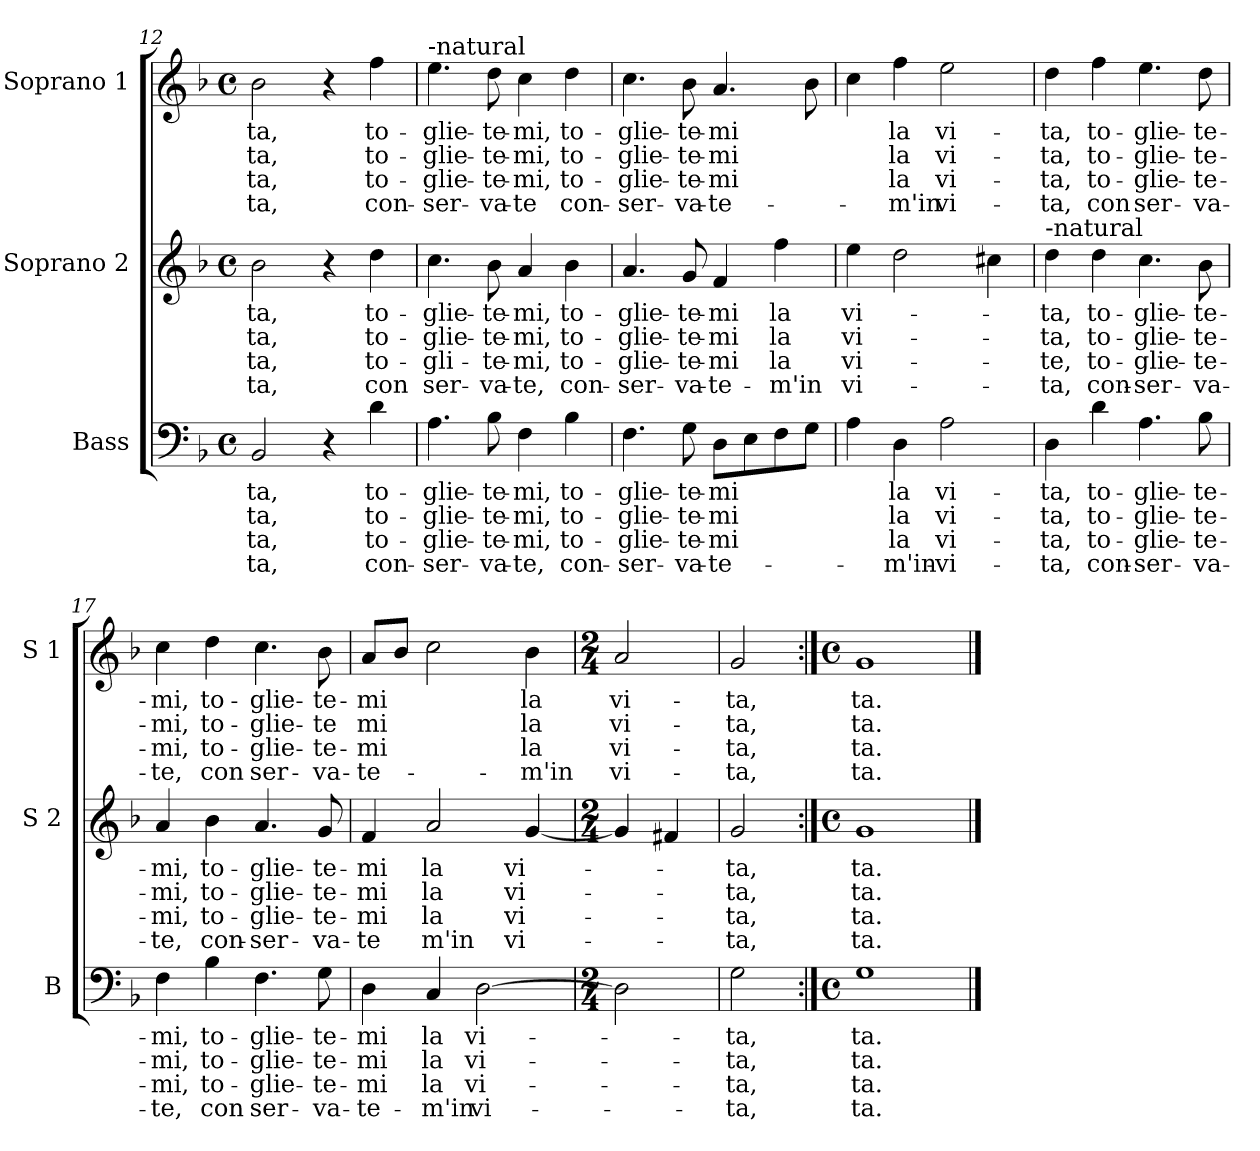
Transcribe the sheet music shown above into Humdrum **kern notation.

**kern	**text	**text	**text	**text	**kern	**text	**text	**text	**text	**kern	**text	**text	**text	**text
*part3	*part3	*part3	*part3	*part3	*part2	*part2	*part2	*part2	*part2	*part1	*part1	*part1	*part1	*part1
*staff3	*staff3	*staff3	*staff3	*staff3	*staff2	*staff2	*staff2	*staff2	*staff2	*staff1	*staff1	*staff1	*staff1	*staff1
*I"Bass	*	*	*	*	*I"Soprano 2	*	*	*	*	*I"Soprano 1	*	*	*	*
*I'B	*	*	*	*	*I'S 2	*	*	*	*	*I'S 1	*	*	*	*
!!LO:LB:g=z
*clefF4	*	*	*	*	*clefG2	*	*	*	*	*clefG2	*	*	*	*
*k[b-]	*	*	*	*	*k[b-]	*	*	*	*	*k[b-]	*	*	*	*
*F:	*	*	*	*	*F:	*	*	*	*	*F:	*	*	*	*
*M4/4	*	*	*	*	*M4/4	*	*	*	*	*M4/4	*	*	*	*
*met(c)	*	*	*	*	*met(c)	*	*	*	*	*met(c)	*	*	*	*
=12	=12	=12	=12	=12	=12	=12	=12	=12	=12	=12	=12	=12	=12	=12
!	!LO:LY:b	!LO:LY:b	!LO:LY:b	!LO:LY:b	!	!LO:LY:b	!LO:LY:b	!LO:LY:b	!LO:LY:b	!	!LO:LY:b	!LO:LY:b	!LO:LY:b	!LO:LY:b
2BB-/	-ta,	-ta,	-ta,	-ta,	2b-\	-ta,	-ta,	-ta,	-ta,	2b-\	-ta,	-ta,	-ta,	-ta,
4r	.	.	.	.	4r	.	.	.	.	4r	.	.	.	.
!	!LO:LY:b	!LO:LY:b	!LO:LY:b	!LO:LY:b	!	!LO:LY:b	!LO:LY:b	!LO:LY:b	!LO:LY:b	!	!LO:LY:b	!LO:LY:b	!LO:LY:b	!LO:LY:b
4d\	to-	to-	to-	con-	4dd\	to-	to-	to-	con	4ff\	to-	to-	to-	con-
=13	=13	=13	=13	=13	=13	=13	=13	=13	=13	=13	=13	=13	=13	=13
!	!	!	!	!	!	!	!	!	!	!LO:TX:a:t=-natural	!	!	!	!
!	!LO:LY:b	!LO:LY:b	!LO:LY:b	!LO:LY:b	!	!LO:LY:b	!LO:LY:b	!LO:LY:b	!LO:LY:b	!	!LO:LY:b	!LO:LY:b	!LO:LY:b	!LO:LY:b
4.A\	-glie-	-glie-	-glie-	-ser-	4.cc\	-glie-	-glie-	-gli-	ser-	4.ee\	-glie-	-glie-	-glie-	-ser-
!	!LO:LY:b	!LO:LY:b	!LO:LY:b	!LO:LY:b	!	!LO:LY:b	!LO:LY:b	!LO:LY:b	!LO:LY:b	!	!LO:LY:b	!LO:LY:b	!LO:LY:b	!LO:LY:b
8B-\	-te-	-te-	-te-	-va-	8b-\	-te-	-te-	-te-	-va-	8dd\	-te-	-te-	-te-	-va-
!	!LO:LY:b	!LO:LY:b	!LO:LY:b	!LO:LY:b	!	!LO:LY:b	!LO:LY:b	!LO:LY:b	!LO:LY:b	!	!LO:LY:b	!LO:LY:b	!LO:LY:b	!LO:LY:b
4F\	-mi,	-mi,	-mi,	-te,	4a/	-mi,	-mi,	-mi,	-te,	4cc\	-mi,	-mi,	-mi,	-te
!	!LO:LY:b	!LO:LY:b	!LO:LY:b	!LO:LY:b	!	!LO:LY:b	!LO:LY:b	!LO:LY:b	!LO:LY:b	!	!LO:LY:b	!LO:LY:b	!LO:LY:b	!LO:LY:b
4B-\	to-	to-	to-	con-	4b-\	to-	to-	to-	con-	4dd\	to-	to-	to-	con-
=14	=14	=14	=14	=14	=14	=14	=14	=14	=14	=14	=14	=14	=14	=14
!	!LO:LY:b	!LO:LY:b	!LO:LY:b	!LO:LY:b	!	!LO:LY:b	!LO:LY:b	!LO:LY:b	!LO:LY:b	!	!LO:LY:b	!LO:LY:b	!LO:LY:b	!LO:LY:b
4.F\	-glie-	-glie-	-glie-	-ser-	4.a/	-glie-	-glie-	-glie-	-ser-	4.cc\	-glie-	-glie-	-glie-	-ser-
!	!LO:LY:b	!LO:LY:b	!LO:LY:b	!LO:LY:b	!	!LO:LY:b	!LO:LY:b	!LO:LY:b	!LO:LY:b	!	!LO:LY:b	!LO:LY:b	!LO:LY:b	!LO:LY:b
8G\	-te-	-te-	-te-	-va-	8g/	-te-	-te-	-te-	-va-	8b-\	-te-	-te-	-te-	-va-
!	!LO:LY:b	!LO:LY:b	!LO:LY:b	!LO:LY:b	!	!LO:LY:b	!LO:LY:b	!LO:LY:b	!LO:LY:b	!	!LO:LY:b	!LO:LY:b	!LO:LY:b	!LO:LY:b
8D\L	-mi	-mi	-mi	-te-	4f/	-mi	-mi	-mi	-te-	4.a/	-mi	-mi	-mi	-te-
8E\	.	.	.	.	.	.	.	.	.	.	.	.	.	.
!	!	!	!	!	!	!LO:LY:b	!LO:LY:b	!LO:LY:b	!LO:LY:b	!	!	!	!	!
8F\	.	.	.	.	4ff\	la	la	la	-m'in	.	.	.	.	.
8G\J	.	.	.	.	.	.	.	.	.	8b-\	.	.	.	.
=15	=15	=15	=15	=15	=15	=15	=15	=15	=15	=15	=15	=15	=15	=15
!	!	!	!	!	!	!LO:LY:b	!LO:LY:b	!LO:LY:b	!LO:LY:b	!	!	!	!	!
4A\	.	.	.	.	4ee\	vi-	vi-	vi-	vi-	4cc\	.	.	.	.
!	!LO:LY:b	!LO:LY:b	!LO:LY:b	!LO:LY:b	!	!	!	!	!	!	!LO:LY:b	!LO:LY:b	!LO:LY:b	!LO:LY:b
4D\	la	la	la	-m'in-	2dd\	.	.	.	.	4ff\	la	la	la	-m'in
!	!LO:LY:b	!LO:LY:b	!LO:LY:b	!LO:LY:b	!	!	!	!	!	!	!LO:LY:b	!LO:LY:b	!LO:LY:b	!LO:LY:b
2A\	vi-	vi-	vi-	-vi-	.	.	.	.	.	2ee\	vi-	vi-	vi-	vi-
.	.	.	.	.	4cc#X\	.	.	.	.	.	.	.	.	.
=16	=16	=16	=16	=16	=16	=16	=16	=16	=16	=16	=16	=16	=16	=16
!	!	!	!	!	!LO:TX:a:t=-natural	!	!	!	!	!	!	!	!	!
!	!LO:LY:b	!LO:LY:b	!LO:LY:b	!LO:LY:b	!	!LO:LY:b	!LO:LY:b	!LO:LY:b	!LO:LY:b	!	!LO:LY:b	!LO:LY:b	!LO:LY:b	!LO:LY:b
4D\	-ta,	-ta,	-ta,	-ta,	4dd\	-ta,	-ta,	-te,	-ta,	4dd\	-ta,	-ta,	-ta,	-ta,
!	!LO:LY:b	!LO:LY:b	!LO:LY:b	!LO:LY:b	!	!LO:LY:b	!LO:LY:b	!LO:LY:b	!LO:LY:b	!	!LO:LY:b	!LO:LY:b	!LO:LY:b	!LO:LY:b
4d\	to-	to-	to-	con-	4dd\	to-	to-	to-	con-	4ff\	to-	to-	to-	con
!	!LO:LY:b	!LO:LY:b	!LO:LY:b	!LO:LY:b	!	!LO:LY:b	!LO:LY:b	!LO:LY:b	!LO:LY:b	!	!LO:LY:b	!LO:LY:b	!LO:LY:b	!LO:LY:b
4.A\	-glie-	-glie-	-glie-	-ser-	4.cc\	-glie-	-glie-	-glie-	-ser-	4.ee\	-glie-	-glie-	-glie-	ser-
!	!LO:LY:b	!LO:LY:b	!LO:LY:b	!LO:LY:b	!	!LO:LY:b	!LO:LY:b	!LO:LY:b	!LO:LY:b	!	!LO:LY:b	!LO:LY:b	!LO:LY:b	!LO:LY:b
8B-\	-te-	-te-	-te-	-va-	8b-\	-te-	-te-	-te-	-va-	8dd\	-te-	-te-	-te-	-va-
!!LO:PB:g=z
=17	=17	=17	=17	=17	=17	=17	=17	=17	=17	=17	=17	=17	=17	=17
!	!LO:LY:b	!LO:LY:b	!LO:LY:b	!LO:LY:b	!	!LO:LY:b	!LO:LY:b	!LO:LY:b	!LO:LY:b	!	!LO:LY:b	!LO:LY:b	!LO:LY:b	!LO:LY:b
4F\	-mi,	-mi,	-mi,	-te,	4a/	-mi,	-mi,	-mi,	-te,	4cc\	-mi,	-mi,	-mi,	-te,
!	!LO:LY:b	!LO:LY:b	!LO:LY:b	!LO:LY:b	!	!LO:LY:b	!LO:LY:b	!LO:LY:b	!LO:LY:b	!	!LO:LY:b	!LO:LY:b	!LO:LY:b	!LO:LY:b
4B-\	to-	to-	to-	con	4b-\	to-	to-	to-	con-	4dd\	to-	to-	to-	con
!	!LO:LY:b	!LO:LY:b	!LO:LY:b	!LO:LY:b	!	!LO:LY:b	!LO:LY:b	!LO:LY:b	!LO:LY:b	!	!LO:LY:b	!LO:LY:b	!LO:LY:b	!LO:LY:b
4.F\	-glie-	-glie-	-glie-	ser-	4.a/	-glie-	-glie-	-glie-	-ser-	4.cc\	-glie-	-glie-	-glie-	ser-
!	!LO:LY:b	!LO:LY:b	!LO:LY:b	!LO:LY:b	!	!LO:LY:b	!LO:LY:b	!LO:LY:b	!LO:LY:b	!	!LO:LY:b	!LO:LY:b	!LO:LY:b	!LO:LY:b
8G\	-te-	-te-	-te-	-va-	8g/	-te-	-te-	-te-	-va-	8b-\	-te-	-te	-te-	-va-
=18	=18	=18	=18	=18	=18	=18	=18	=18	=18	=18	=18	=18	=18	=18
!	!LO:LY:b	!LO:LY:b	!LO:LY:b	!LO:LY:b	!	!LO:LY:b	!LO:LY:b	!LO:LY:b	!LO:LY:b	!	!LO:LY:b	!LO:LY:b	!LO:LY:b	!LO:LY:b
4D\	-mi	-mi	-mi	-te-	4f/	-mi	-mi	-mi	-te	8a/L	-mi	mi	-mi	-te-
.	.	.	.	.	.	.	.	.	.	8b-/J	.	.	.	.
!	!LO:LY:b	!LO:LY:b	!LO:LY:b	!LO:LY:b	!	!LO:LY:b	!LO:LY:b	!LO:LY:b	!LO:LY:b	!	!	!	!	!
4C/	la	la	la	-m'in	2a/	la	la	la	m'in	2cc\	.	.	.	.
!	!LO:LY:b	!LO:LY:b	!LO:LY:b	!LO:LY:b	!	!	!	!	!	!	!	!	!	!
[2D\	vi-	vi-	vi-	vi-	.	.	.	.	.	.	.	.	.	.
!	!	!	!	!	!	!LO:LY:b	!LO:LY:b	!LO:LY:b	!LO:LY:b	!	!LO:LY:b	!LO:LY:b	!LO:LY:b	!LO:LY:b
.	.	.	.	.	[4g/	vi-	vi-	vi-	vi-	4b-\	la	la	la	-m'in
=19	=19	=19	=19	=19	=19	=19	=19	=19	=19	=19	=19	=19	=19	=19
*M2/4	*	*	*	*	*M2/4	*	*	*	*	*M2/4	*	*	*	*
!	!	!	!	!	!	!	!	!	!	!	!LO:LY:b	!LO:LY:b	!LO:LY:b	!LO:LY:b
2D\]	.	.	.	.	4g/]	.	.	.	.	2a/	vi-	vi-	vi-	vi-
.	.	.	.	.	4f#X/	.	.	.	.	.	.	.	.	.
=20	=20	=20	=20	=20	=20	=20	=20	=20	=20	=20	=20	=20	=20	=20
!	!LO:LY:b	!LO:LY:b	!LO:LY:b	!LO:LY:b	!	!LO:LY:b	!LO:LY:b	!LO:LY:b	!LO:LY:b	!	!LO:LY:b	!LO:LY:b	!LO:LY:b	!LO:LY:b
2G\	-ta,	-ta,	-ta,	-ta,	2g/	-ta,	-ta,	-ta,	-ta,	2g/	-ta,	-ta,	-ta,	-ta,
=21:|!	=21:|!	=21:|!	=21:|!	=21:|!	=21:|!	=21:|!	=21:|!	=21:|!	=21:|!	=21:|!	=21:|!	=21:|!	=21:|!	=21:|!
*M4/4	*	*	*	*	*M4/4	*	*	*	*	*M4/4	*	*	*	*
*met(c)	*	*	*	*	*met(c)	*	*	*	*	*met(c)	*	*	*	*
!	!LO:LY:b	!LO:LY:b	!LO:LY:b	!LO:LY:b	!	!LO:LY:b	!LO:LY:b	!LO:LY:b	!LO:LY:b	!	!LO:LY:b	!LO:LY:b	!LO:LY:b	!LO:LY:b
1G	ta.	ta.	ta.	ta.	1g	ta.	ta.	ta.	ta.	1g	ta.	ta.	ta.	ta.
==	==	==	==	==	==	==	==	==	==	==	==	==	==	==
*-	*-	*-	*-	*-	*-	*-	*-	*-	*-	*-	*-	*-	*-	*-
